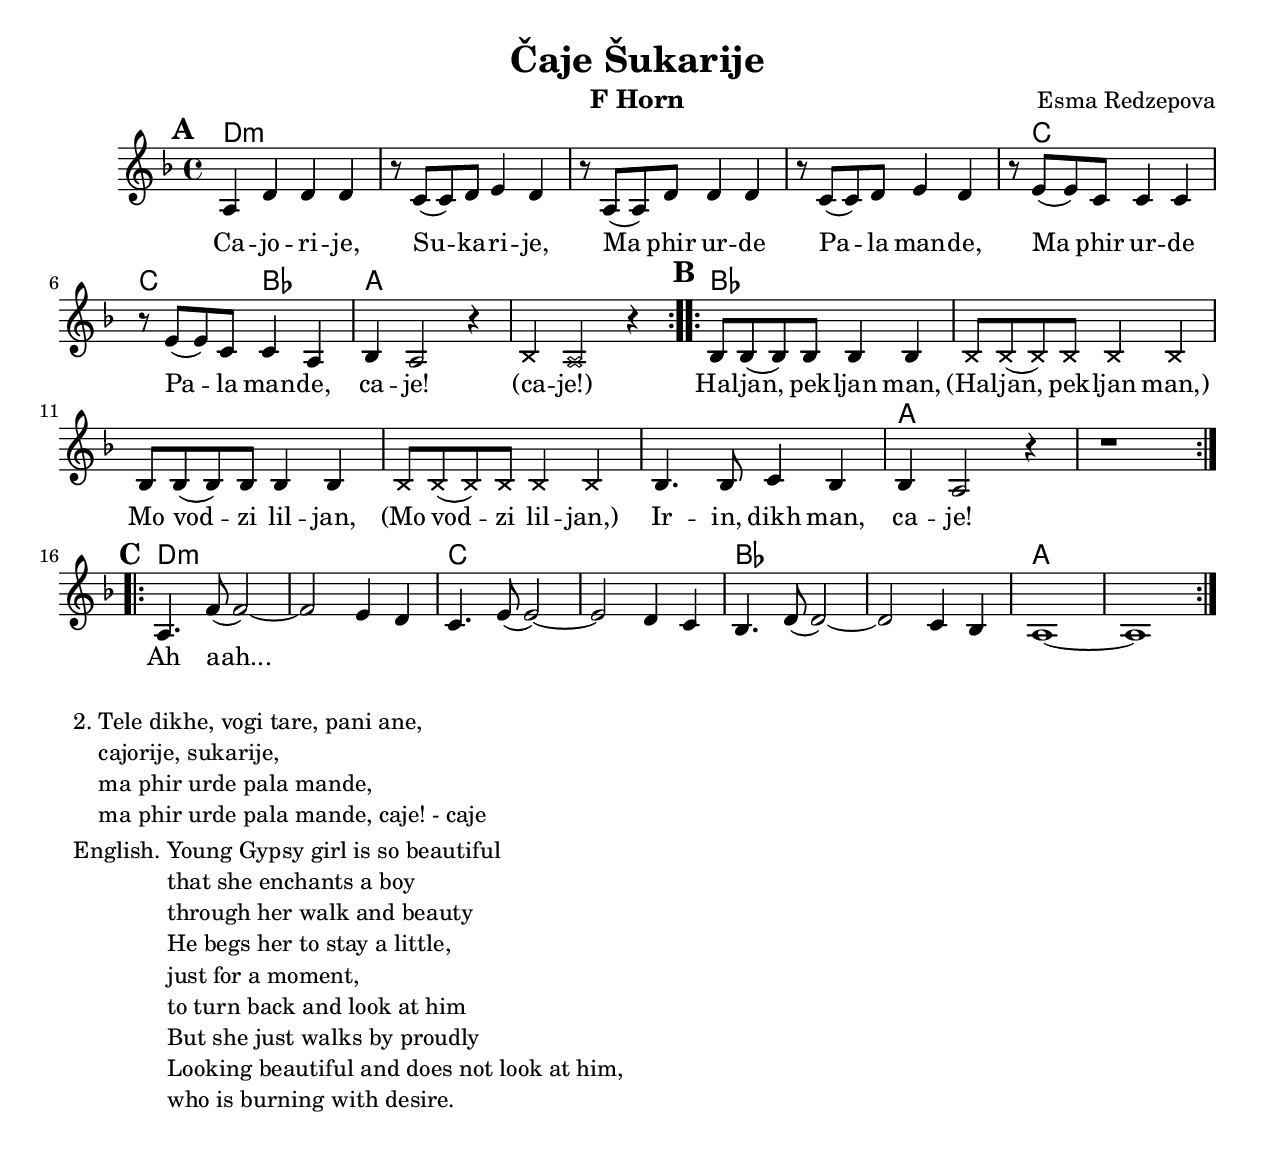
\version "2.18.0"
\include "english.ly"
\pointAndClickOff
\paper{
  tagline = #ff
  print-all-headers = ##t
  #(set-paper-size "letter")
}
date = #(strftime "%d-%m-%Y" (localtime (current-time)))

%\markup{ \italic{ \date }  }

%\markup{ Got something to say? }

global = {
  \clef treble
  \key a \minor
  \time 4/4
  \set Score.markFormatter = #format-mark-box-alphabet
}

%#################################### Melody ########################
melody = \relative c' {
  \global
  %\partial 16*3 a16 d f   %lead in notes

  \repeat volta 2{
    \mark \default
    e4 a a a
    r8 g(g) a b4 a |
    r8 e(e) a a4 a |
    r8 g(g) a b4 a
   
    r8 b(b) g g4 g
    r8 b8(b)g g4 e
    f4 e2 r4
    \deadNote{f4 e2 r4}
   

  }
  %\break

  \repeat volta 2{
    \mark \default
    f8 f(f) f f4 f
    \deadNote{f8 f(f) f f4 f}
    f8 f(f) f f4 f
    \deadNote{f8 f(f) f f4 f}
    f4. f8 g4 f
    f4 e2 r4 
    r1
    \break
  }
  \repeat volta 2{
    \mark \default
    e4. c'8(c2)~
    c2b4 a 
    g4. b8(b2)~
    b2 a4 g
    f4. a8(a2)~
    a2 g4 f
    e1~
    e1
  }
  
}
%################################# Lyrics #####################
\addlyrics{ 
  Ca -- jo -- ri -- je, Su -- ka -- ri -- je, 
  Ma phir ur -- de Pa -- la man -- de,
  Ma phir ur -- de 
  Pa -- la man -- de, ca -- je! (ca -- je!)

  Hal -- jan, pek -- ljan man, 
  (Hal -- jan, pek -- ljan man,) 
  Mo vod -- zi lil -- jan,  (Mo vod -- zi lil -- jan,)
  Ir -- in, dikh man, ca -- je!

  Ah aah... 
}

%################################# Chords #######################
harmonies = \chordmode {
  a1*4:m
  s8 g8*7
  g2 f2
  e1*2
  %B
  f1*5 
  e1*2
  %c
  a1*2:m
  g1*2
  f1*2
  e1*2
}

\score {
  <<
    \new ChordNames {
      \set chordChanges = ##f
      \transpose a d \harmonies
    }
    \new Staff  \transpose a d \melody
  >>
  \header{
    title= "Čaje Šukarije"
    subtitle=""
    composer= "Esma Redzepova"
    instrument = "F Horn"
    arranger= ""
  }
  \layout{indent = 1.0\cm} 
  \midi {
    \tempo 4 = 120

    % \midi { }
  }
}

% more verses:
\markup{}
\markup {
  \fill-line {
    \hspace #0.1 % distance from left margin
    \column {
      \line { "2."
              \column {
                "Tele dikhe, vogi tare, pani ane,"
                "cajorije, sukarije,"
                "ma phir urde pala mande,"
                "ma phir urde pala mande, caje! - caje"
              }
      }
      \hspace #0.2 % vertical distance between verses
      \line { "English."
              \column {
                
                "Young Gypsy girl is so beautiful"
                "that she enchants a boy"
                "through her walk and beauty"
                "He begs her to stay a little,"
                "just for a moment,"
                "to turn back and look at him"
                "But she just walks by proudly"
                "Looking beautiful and does not look at him,"
                "who is burning with desire."
              }
      }
    }
    \hspace #0.1  % horiz. distance between columns
    \column {
      \line { ""
              \column {
                ""
              }
      }
      \hspace #0.2 % distance between verses
      \line { ""
              \column {
                ""
              }
      }
    }
    \hspace #0.1 % distance to right margin
  }
}



%{
Tele dikhe, vogi tare, pani ane, cajorije, sukarije,
ma phir urde pala mande,
ma phir urde pala mande, caje! - caje

{sot}
Young Gypsy girl is so beautiful
that she enchants a boy
through her walk and beauty
He begs her to stay a little,
just for a moment,
to turn back and look at him
But she just walks by proudly
Looking beautiful and does not look at him,
who is burning with desire.
%}